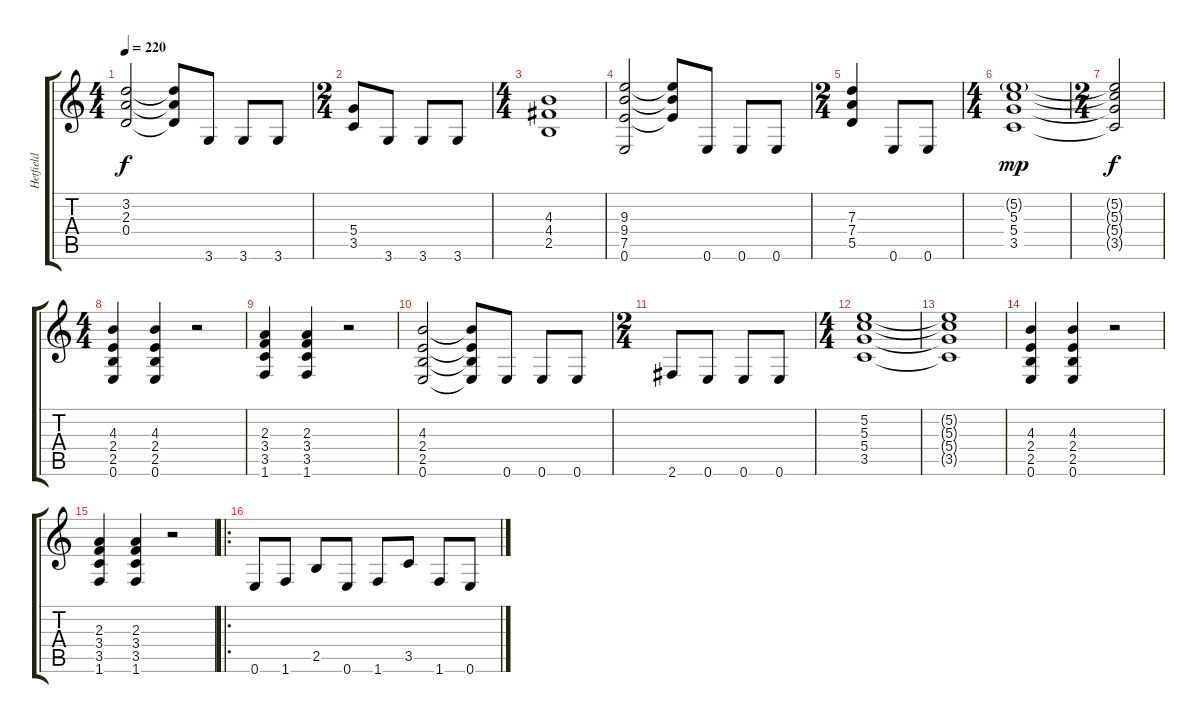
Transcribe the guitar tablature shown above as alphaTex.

\track ("Hetfield" "Hetfield") {instrument distortionguitar}
\staff {score tabs}
\tuning (E4 B3 G3 D3 A2 E2) {hide}
\ts (4 4)
\tempo 220
\clef g2
\ks c
(3.2 2.3 0.4).2{dy f} (3.2{t} 2.3{t} 0.4{t}).8 3.6.8 3.6.8 3.6.8 |
\ts (2 4)
(5.4 3.5).8 3.6.8 3.6.8 3.6.8 |
\ts (4 4)
(4.3 4.4 2.5).1 |
(9.3 9.4 7.5 0.6).2 (9.3{t} 9.4{t} 7.5{t}).8 0.6.8 0.6.8 0.6.8 |
\ts (2 4)
(7.3 7.4 5.5).4 0.6.8 0.6.8 |
\ts (4 4)
(5.2{g} 5.3 5.4 3.5).1{dy mp} |
\ts (2 4)
(5.2{t} 5.3{t} 5.4{t} 3.5{t}).2{dy f} |
\ts (4 4)
(4.3 2.4 2.5 0.6).4 (4.3 2.4 2.5 0.6).4 r.2 |
(2.3 3.4 3.5 1.6).4 (2.3 3.4 3.5 1.6).4 r.2 |
(4.3 2.4 2.5 0.6).2 (4.3{t} 2.4{t} 2.5{t} 0.6{t}).8 0.6.8 0.6.8 0.6.8 |
\ts (2 4)
2.6.8 0.6.8 0.6.8 0.6.8 |
\ts (4 4)
(5.2 5.3 5.4 3.5).1 |
(5.2{t} 5.3{t} 5.4{t} 3.5{t}).1 |
(4.3 2.4 2.5 0.6).4 (4.3 2.4 2.5 0.6).4 r.2 |
(2.3 3.4 3.5 1.6).4 (2.3 3.4 3.5 1.6).4 r.2 |
\ro
0.6.8 1.6.8 2.5.8 0.6.8 1.6.8 3.5.8 1.6.8 0.6.8
